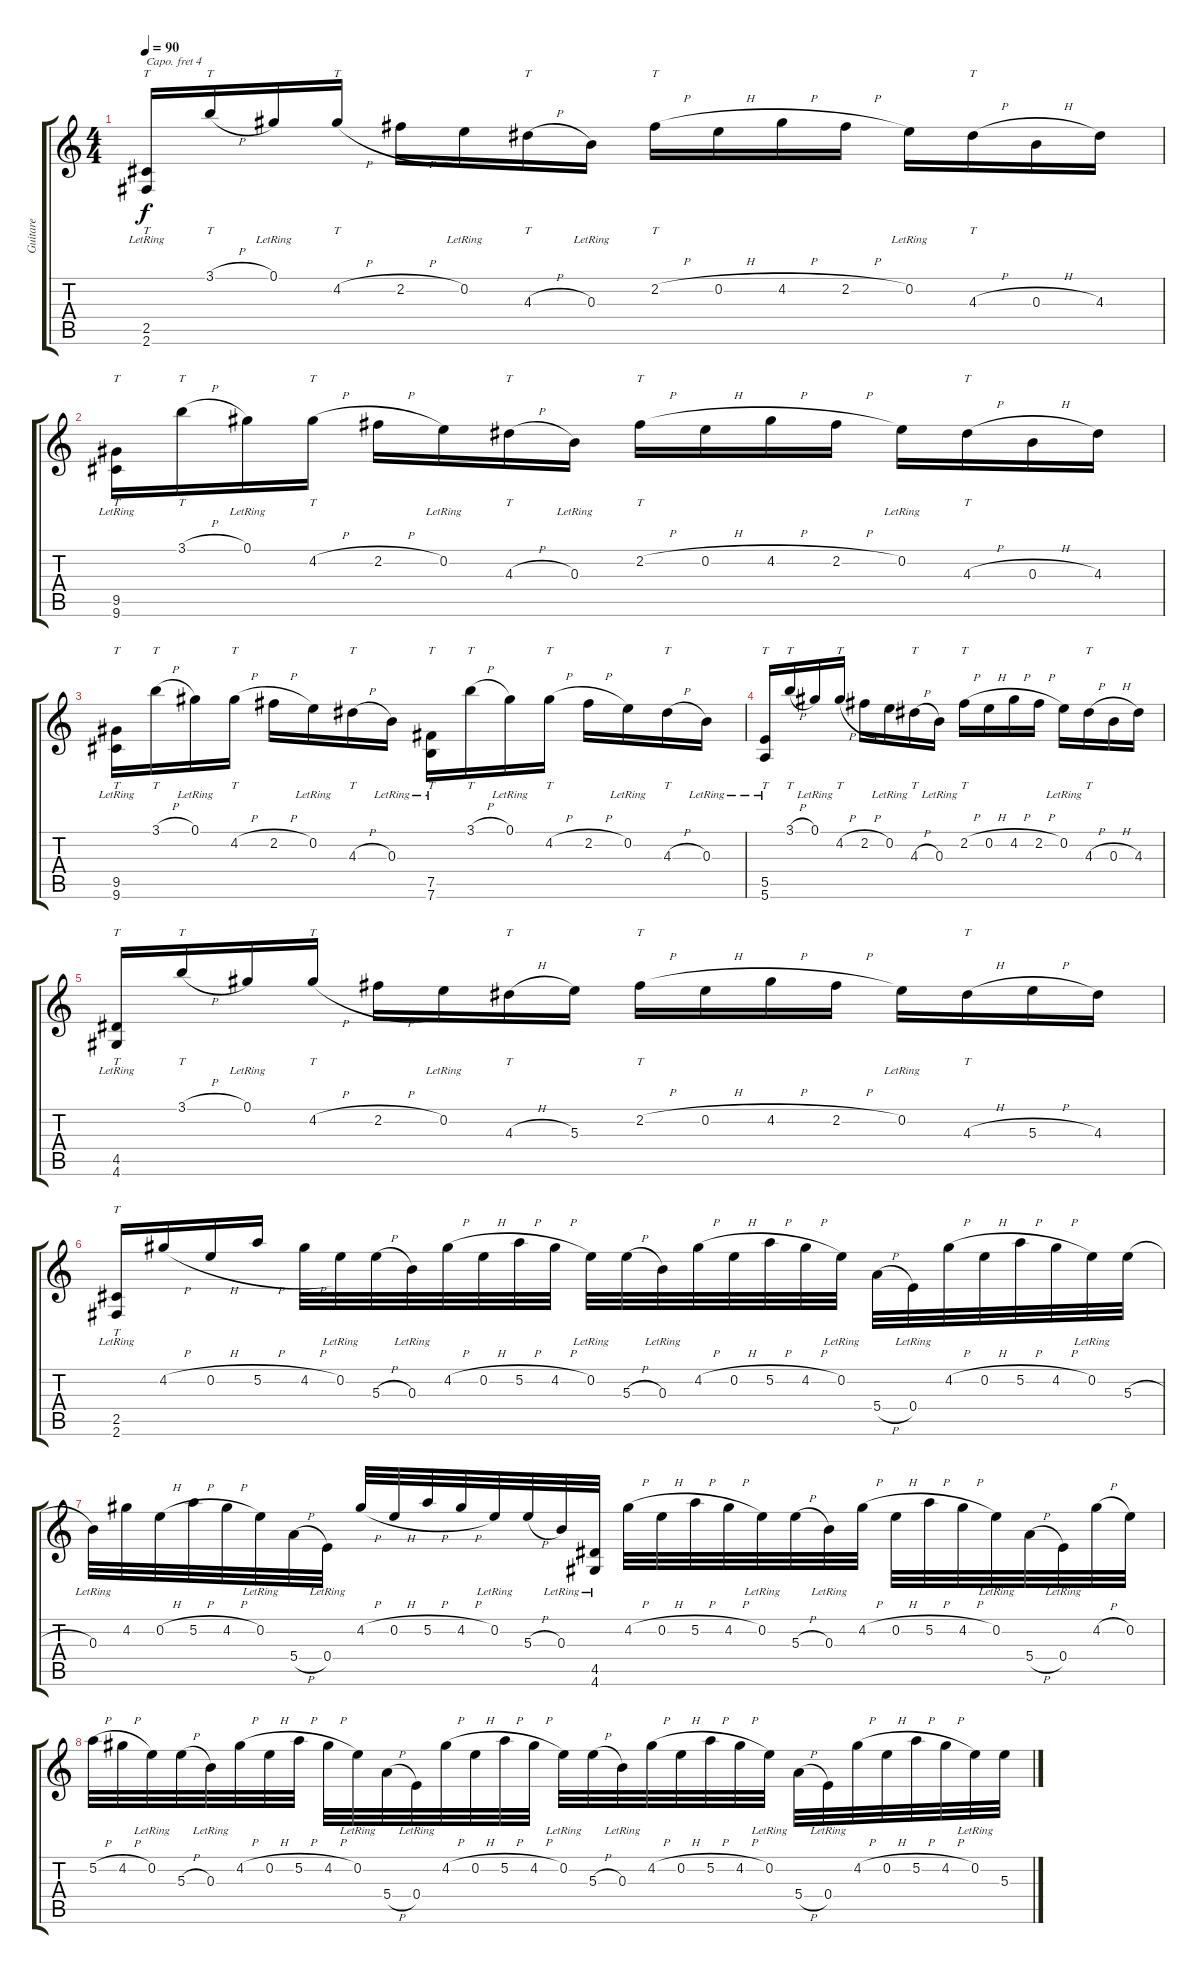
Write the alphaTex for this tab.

\track ("Guitare" "Guitare") {instrument acousticguitarsteel}
\staff {score tabs}
\capo 4
\tuning (E4 C4 G3 C3 G2 C2) {hide}
\ts (4 4)
\tempo 90
\clef g2
\ks c
(2.5{lr} 2.6{lr}).16{tt dy f} 3.1{h}.16{tt} 0.1{lr}.16 4.2{h}.16{tt} 2.2{h}.16 0.2{lr}.16 4.3{h}.16{tt} 0.3{lr}.16 2.2{h}.16{tt} 0.2{h}.16 4.2{h}.16 2.2{h}.16 0.2{lr}.16 4.3{h}.16{tt} 0.3{h}.16 4.3.16 |
(9.5{lr} 9.6{lr}).16{tt} 3.1{h}.16{tt} 0.1{lr}.16 4.2{h}.16{tt} 2.2{h}.16 0.2{lr}.16 4.3{h}.16{tt} 0.3{lr}.16 2.2{h}.16{tt} 0.2{h}.16 4.2{h}.16 2.2{h}.16 0.2{lr}.16 4.3{h}.16{tt} 0.3{h}.16 4.3.16 |
(9.5{lr} 9.6{lr}).16{tt} 3.1{h}.16{tt} 0.1{lr}.16 4.2{h}.16{tt} 2.2{h}.16 0.2{lr}.16 4.3{h}.16{tt} 0.3{lr}.16 (7.5{lr} 7.6{lr}).16{tt} 3.1{h}.16{tt} 0.1{lr}.16 4.2{h}.16{tt} 2.2{h}.16 0.2{lr}.16 4.3{h}.16{tt} 0.3{lr}.16 |
(5.5{lr} 5.6{lr}).16{tt} 3.1{h}.16{tt} 0.1{lr}.16 4.2{h}.16{tt} 2.2{h}.16 0.2{lr}.16 4.3{h}.16{tt} 0.3{lr}.16 2.2{h}.16{tt} 0.2{h}.16 4.2{h}.16 2.2{h}.16 0.2{lr}.16 4.3{h}.16{tt} 0.3{h}.16 4.3.16 |
(4.5{lr} 4.6{lr}).16{tt} 3.1{h}.16{tt} 0.1{lr}.16 4.2{h}.16{tt} 2.2{h}.16 0.2{lr}.16 4.3{h}.16{tt} 5.3.16 2.2{h}.16{tt} 0.2{h}.16 4.2{h}.16 2.2{h}.16 0.2{lr}.16 4.3{h}.16{tt} 5.3{h}.16 4.3.16 |
(2.5{lr} 2.6{lr}).16{tt} 4.2{h}.16 0.2{h}.16 5.2{h}.16 4.2{h}.32 0.2{lr}.32 5.3{h}.32 0.3{lr}.32 4.2{h}.32 0.2{h}.32 5.2{h}.32 4.2{h}.32 0.2{lr}.32 5.3{h}.32 0.3{lr}.32 4.2{h}.32 0.2{h}.32 5.2{h}.32 4.2{h}.32 0.2{lr}.32 5.4{h}.32 0.4{lr}.32 4.2{h}.32 0.2{h}.32 5.2{h}.32 4.2{h}.32 0.2{lr}.32 5.3{h}.32 |
0.3{lr}.32 4.2.32 0.2{h}.32 5.2{h}.32 4.2{h}.32 0.2{lr}.32 5.4{h}.32 0.4{lr}.32 4.2{h}.32 0.2{h}.32 5.2{h}.32 4.2{h}.32 0.2{lr}.32 5.3{h}.32 0.3{lr}.32 (4.5{lr} 4.6{lr}).32 4.2{h}.32 0.2{h}.32 5.2{h}.32 4.2{h}.32 0.2{lr}.32 5.3{h}.32 0.3{lr}.32 4.2{h}.32 0.2{h}.32 5.2{h}.32 4.2{h}.32 0.2{lr}.32 5.4{h}.32 0.4{lr}.32 4.2{h}.32 0.2.32 |
5.2{h}.32 4.2{h}.32 0.2{lr}.32 5.3{h}.32 0.3{lr}.32 4.2{h}.32 0.2{h}.32 5.2{h}.32 4.2{h}.32 0.2{lr}.32 5.4{h}.32 0.4{lr}.32 4.2{h}.32 0.2{h}.32 5.2{h}.32 4.2{h}.32 0.2{lr}.32 5.3{h}.32 0.3{lr}.32 4.2{h}.32 0.2{h}.32 5.2{h}.32 4.2{h}.32 0.2{lr}.32 5.4{h}.32 0.4{lr}.32 4.2{h}.32 0.2{h}.32 5.2{h}.32 4.2{h}.32 0.2{lr}.32 5.3{h}.32
